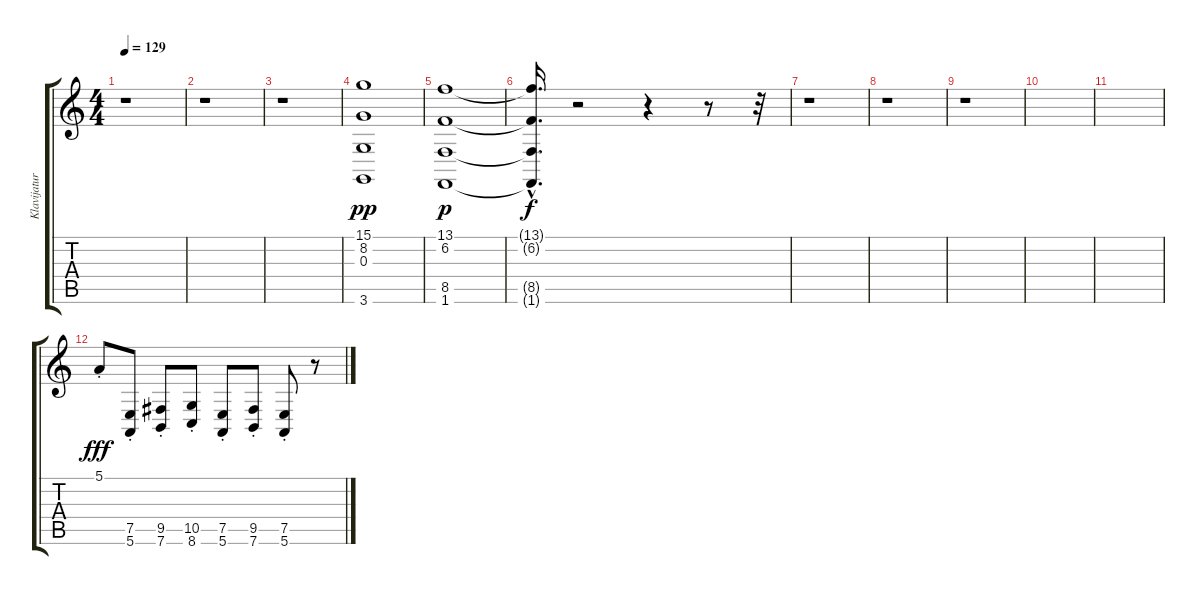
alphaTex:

\track ("Klavijatura III" "Klavijatur") {instrument synthstrings2}
\staff {score tabs}
\tuning (E4 B3 G3 D3 A2 E2) {hide}
\ts (4 4)
\tempo 129
\clef g2
\ks c
r.1{dy f} |
r.1 |
r.1 |
(15.1 8.2 0.3 3.6).1{dy pp} |
(13.1 6.2 8.5 1.6).1{dy p} |
(13.1{hac t} 6.2{hac t} 8.5{hac t} 1.6{hac t}).16{d dy f} r.2 r.4 r.8 r.32 |
r.1 |
r.1 |
r.1 |
|
|
5.1{st}.8{dy fff} (7.5{st} 5.6{st}).8 (9.5{st} 7.6{st}).8 (10.5{st} 8.6{st}).8 (7.5{st} 5.6{st}).8 (9.5{st} 7.6{st}).8 (7.5{st} 5.6).8 r.8
